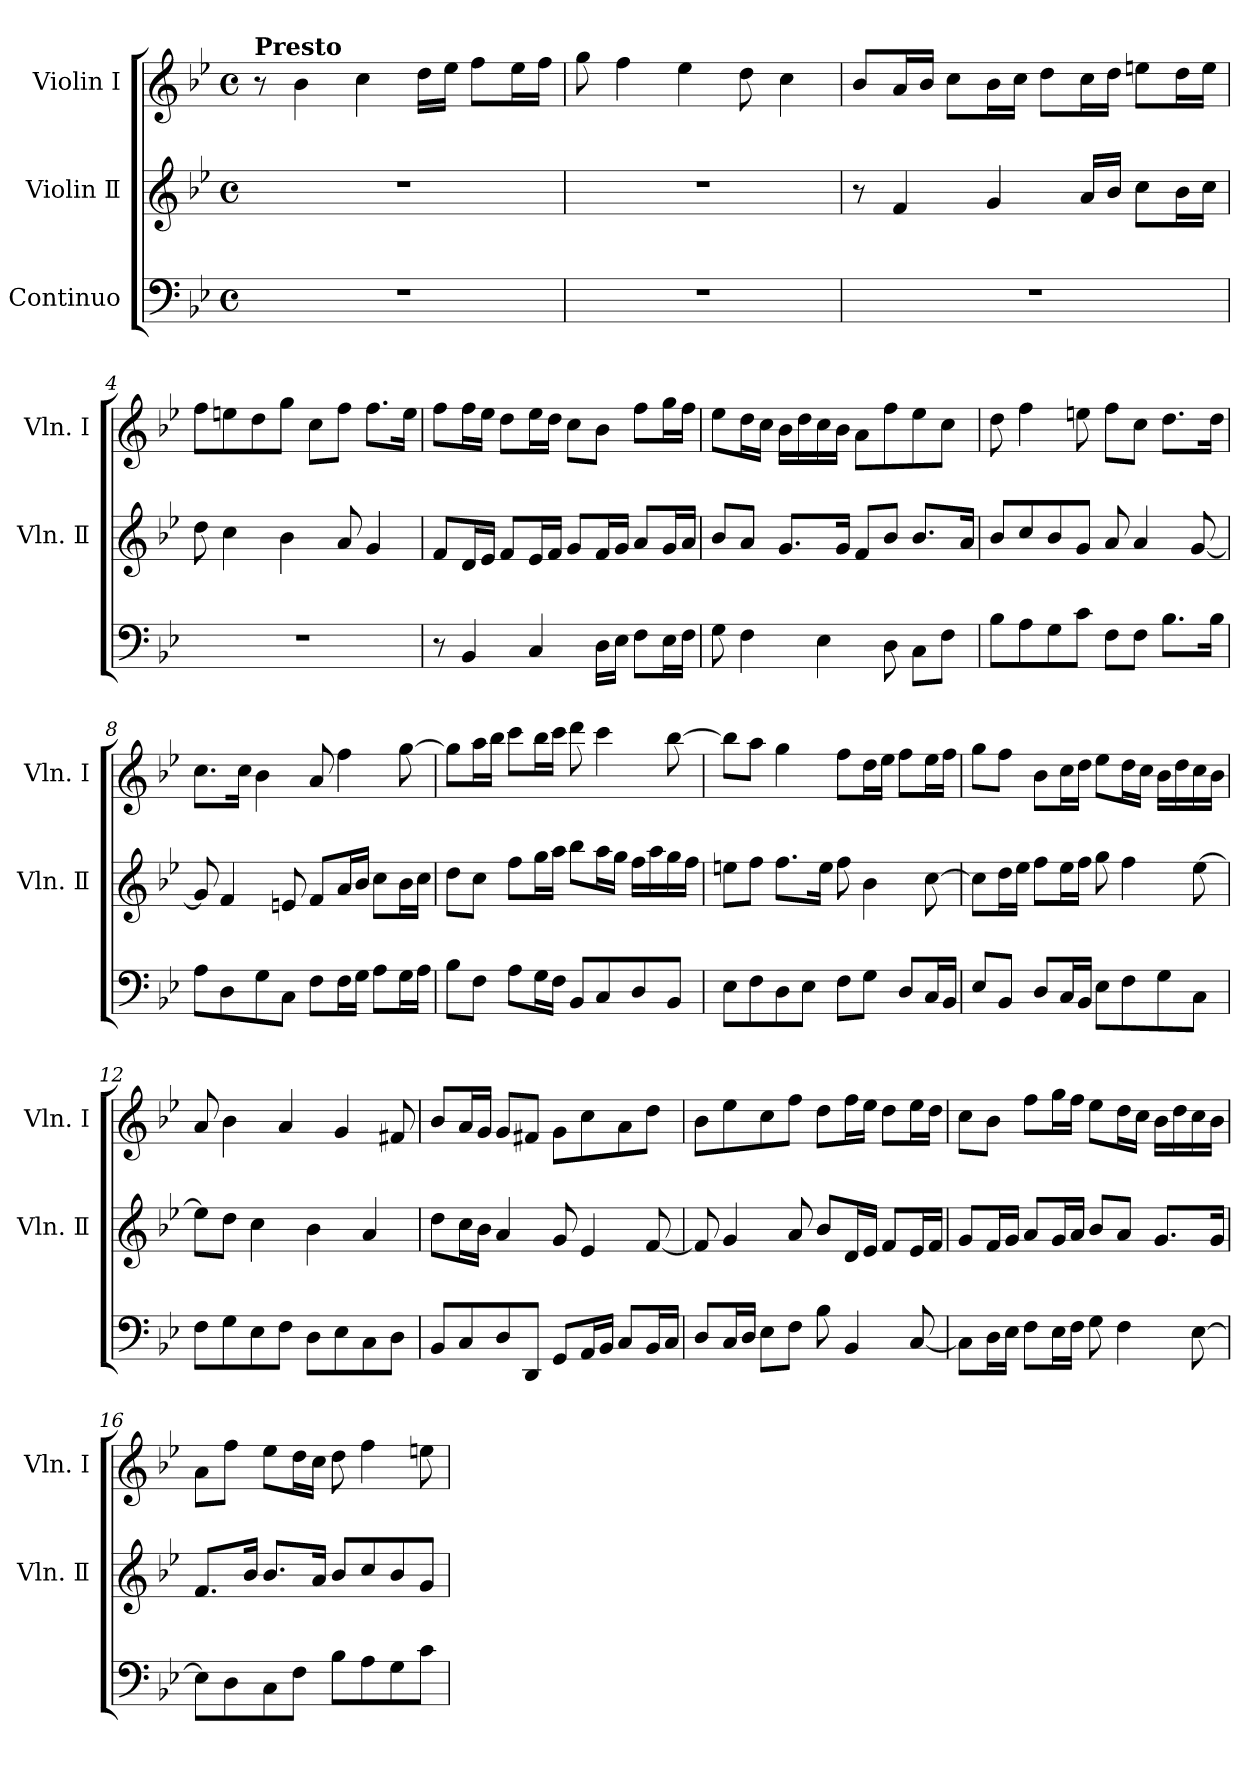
**kern	**kern	**kern
*part3	*part2	*part1
*staff3	*staff2	*staff1
*I"Continuo	*I"Violin Ⅱ	*I"Violin Ⅰ
*	*I'Vln. Ⅱ	*I'Vln. Ⅰ
*clefF4	*clefG2	*clefG2
*k[b-e-]	*k[b-e-]	*k[b-e-]
*M4/4	*M4/4	*M4/4
*met(c)	*met(c)	*met(c)
=1	=1	=1
!	!	!LO:TX:a:B:t=Presto
1r	1r	8r
.	.	4b-\
.	.	4cc\
.	.	16dd\LL
.	.	16ee-\JJ
.	.	8ff\L
.	.	16ee-\L
.	.	16ff\JJ
=2	=2	=2
1r	1r	8gg\
.	.	4ff\
.	.	4ee-\
.	.	8dd\
.	.	4cc\
=3	=3	=3
1r	8r	8b-/L
.	4f/	16a/L
.	.	16b-/JJ
.	.	8cc\L
.	4g/	16b-\L
.	.	16cc\JJ
.	.	8dd\L
.	16a/LL	16cc\L
.	16b-/JJ	16dd\JJ
.	8cc\L	8een\L
.	16b-\L	16dd\L
.	16cc\JJ	16ee\JJ
=4	=4	=4
1r	8dd\	8ff\L
.	4cc\	8een\
.	.	8dd\
.	4b-\	8gg\J
.	.	8cc\L
.	8a/	8ff\J
.	4g/	8.ff\L
.	.	16ee\Jk
!!LO:LB:g=z
=5	=5	=5
8r	8f/L	8ff\L
4BB-/	16d/L	16ff\L
.	16e-/JJ	16ee-\JJ
.	8f/L	8dd\L
4C/	16e-/L	16ee-\L
.	16f/JJ	16dd\JJ
.	8g/L	8cc\L
16D\LL	16f/L	8b-\J
16E-\JJ	16g/JJ	.
8F\L	8a/L	8ff\L
16E-\L	16g/L	16gg\L
16F\JJ	16a/JJ	16ff\JJ
=6	=6	=6
8G\	8b-/L	8ee-\L
4F\	8a/J	16dd\L
.	.	16cc\JJ
.	8.g/L	16b-\LL
.	.	16dd\
4E-\	.	16cc\
.	16g/Jk	16b-\JJ
.	8f/L	8a\L
8D\	8b-/J	8ff\
8C\L	8.b-/L	8ee-\
8F\J	.	8cc\J
.	16a/Jk	.
=7	=7	=7
8B-\L	8b-/L	8dd\
8A\	8cc/	4ff\
8G\	8b-/	.
8c\J	8g/J	8een\
8F\L	8a/	8ff\L
8F\J	4a/	8cc\J
8.B-\L	.	8.dd\L
.	[8g/	.
16B-\Jk	.	16dd\Jk
=8	=8	=8
8A\L	8g/]	8.cc\L
8D\	4f/	.
.	.	16cc\Jk
8G\	.	4b-\
8C\J	8en/	.
8F\L	8f/L	8a/
16F\L	16a/L	4ff\
16G\JJ	16b-/JJ	.
8A\L	8cc\L	.
16G\L	16b-\L	[8gg\
16A\JJ	16cc\JJ	.
!!LO:PB:g=z
=9	=9	=9
8B-\L	8dd\L	8gg\L]
8F\J	8cc\J	16aa\L
.	.	16bb-\JJ
8A\L	8ff\L	8ccc\L
16G\L	16gg\L	16bb-\L
16F\JJ	16aa\JJ	16ccc\JJ
8BB-/L	8bb-\L	8ddd\
8C/	16aa\L	4ccc\
.	16gg\JJ	.
8D/	16ff\LL	.
.	16aa\	.
8BB-/J	16gg\	[8bb-\
.	16ff\JJ	.
=10	=10	=10
8E-\L	8een\L	8bb-\L]
8F\	8ff\J	8aa\J
8D\	8.ff\L	4gg\
8E-\J	.	.
.	16ee\Jk	.
8F\L	8ff\	8ff\L
8G\J	4b-\	16dd\L
.	.	16ee-\JJ
8D/L	.	8ff\L
16C/L	[8cc\	16ee-\L
16BB-/JJ	.	16ff\JJ
=11	=11	=11
8E-/L	8cc\L]	8gg\L
8BB-/J	16dd\L	8ff\J
.	16ee-\JJ	.
8D/L	8ff\L	8b-\L
16C/L	16ee-\L	16cc\L
16BB-/JJ	16ff\JJ	16dd\JJ
8E-\L	8gg\	8ee-\L
8F\	4ff\	16dd\L
.	.	16cc\JJ
8G\	.	16b-\LL
.	.	16dd\
8C\J	[8ee-\	16cc\
.	.	16b-\JJ
=12	=12	=12
8F\L	8ee-\L]	8a/
8G\	8dd\J	4b-\
8E-\	4cc\	.
8F\J	.	4a/
8D\L	4b-\	.
8E-\	.	4g/
8C\	4a/	.
8D\J	.	8f#X/
!!LO:LB:g=z
=13	=13	=13
8BB-/L	8dd\L	8b-/L
8C/	16cc\L	16a/L
.	16b-\JJ	16g/JJ
8D/	4a/	8g/L
8DD/J	.	8f#X/J
8GG/L	8g/	8g\L
16AA/L	4e-/	8cc\
16BB-/JJ	.	.
8C/L	.	8a\
16BB-/L	[8f/	8dd\J
16C/JJ	.	.
=14	=14	=14
8D/L	8f/]	8b-\L
16C/L	4g/	8ee-\
16D/JJ	.	.
8E-\L	.	8cc\
8F\J	8a/	8ff\J
8B-\	8b-/L	8dd\L
4BB-/	16d/L	16ff\L
.	16e-/JJ	16ee-\JJ
.	8f/L	8dd\L
[8C/	16e-/L	16ee-\L
.	16f/JJ	16dd\JJ
=15	=15	=15
8C\L]	8g/L	8cc\L
16D\L	16f/L	8b-\J
16E-\JJ	16g/JJ	.
8F\L	8a/L	8ff\L
16E-\L	16g/L	16gg\L
16F\JJ	16a/JJ	16ff\JJ
8G\	8b-/L	8ee-\L
4F\	8a/J	16dd\L
.	.	16cc\JJ
.	8.g/L	16b-\LL
.	.	16dd\
[8E-\	.	16cc\
.	16g/Jk	16b-\JJ
=16	=16	=16
8E-\L]	8.f/L	8a\L
8D\	.	8ff\J
.	16b-/Jk	.
8C\	8.b-/L	8ee-\L
8F\J	.	16dd\L
.	16a/Jk	16cc\JJ
8B-\L	8b-/L	8dd\
8A\	8cc/	4ff\
8G\	8b-/	.
8c\J	8g/J	8een\
=	=	=
*-	*-	*-
